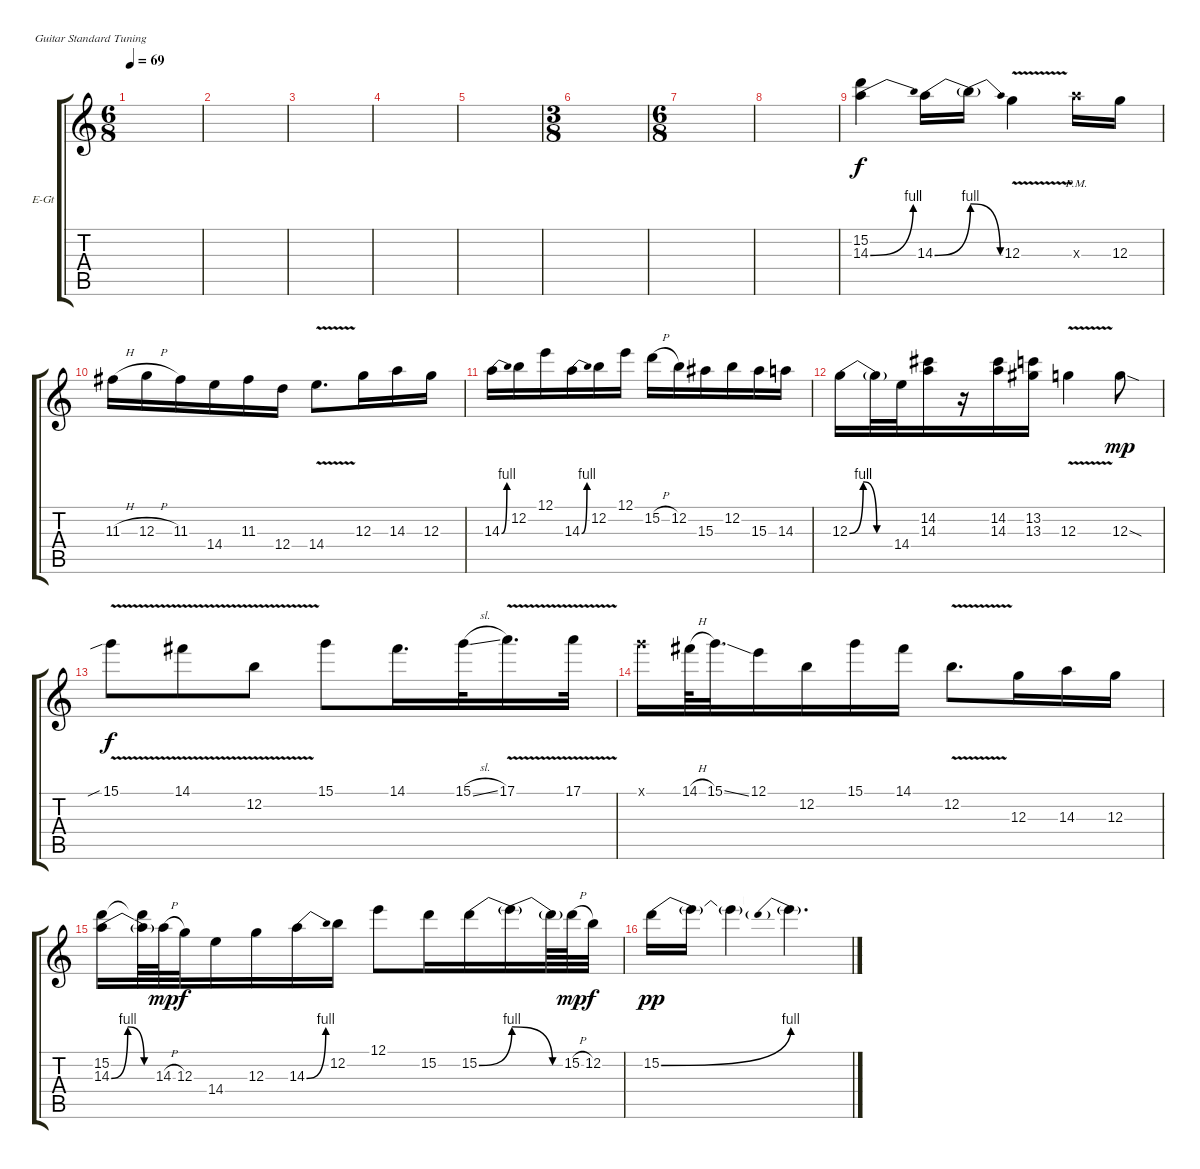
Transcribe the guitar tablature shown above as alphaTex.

\defaultSystemsLayout 4
\bracketExtendMode groupsimilarinstruments
\firstSystemTrackNameOrientation horizontal
\otherSystemsTrackNameOrientation horizontal
\track ("Electric Guitar" "E-Gt") {instrument overdrivenguitar}
\staff {score tabs}
\tuning (E4 B3 G3 D3 A2 E2)
\ts (6 8)
\tempo 69
\clef g2
\ks c
|
|
|
|
|
\ts (3 8)
|
\ts (6 8)
|
|
(15.2 14.3{be (bend 0 0 60 4)}).4 14.3{be (bend 0 0 60 4)}.16 14.3{be (release 0 4 60 0) t}.16 12.3{v}.4 14.3{pm x}.16 12.3.16 |
11.3{h}.16 12.3{h}.16 11.3.16 14.4.16 11.3.16 12.4.16 14.4{v}.8{d} 12.3.16 14.3.16 12.3.16 |
14.3{be (bend 0 0 60 4)}.16 12.2.16 12.1.16 14.3{be (bend 0 0 60 4)}.16 12.2.16 12.1.16 15.2{h}.16 12.2.16 15.3.16 12.2.16 15.3.16 14.3.16 |
12.3{be (bendrelease 0 0 30 4 30 4 60 0)}.16 12.3{be (hold 0 0 60 0) t}.32 14.4.32 (14.2 14.3).16 r.16 (14.2 14.3).16 (13.2 13.3).16 12.3{v}.4 12.3{sod}.8{dy mp} |
15.1{v sib}.8{dy f} 14.1{v}.8 12.2{v}.8 15.1.8 14.1.16{d} 15.1{sl}.32 17.1{v}.16{d} 17.1{v}.32 |
15.1{x}.16 14.1{h}.64 15.1{ss}.32{d} 12.1.16 12.2.16 15.1.16 14.1.16 12.2{v}.8{d} 12.3.16 14.3.16 12.3.16 |
(15.2 14.3{be (bendrelease 0 0 30 4 30 4 60 0)}).16 (15.2{t} 14.3{be (hold 0 0 60 0) t}).64 14.3{h}.64{dy mp} 12.3.32{dy f} 14.4.16 12.3.16 14.3{be (bend 0 0 60 4)}.16 12.2.16 12.1.8 15.2.16 15.2{be (bend 0 0 60 4)}.16 15.2{be (release 0 4 60 0) t}.16 15.2{be (hold 0 0 60 0) t}.64 15.2{h}.64{dy mp} 12.2.32{dy f} |
15.2{be (bend 0 0 60 4)}.16{dy pp} 15.2{t}.16 15.2{t}.4 15.2{be (prebend 0 4 60 4) t}.4{d}
